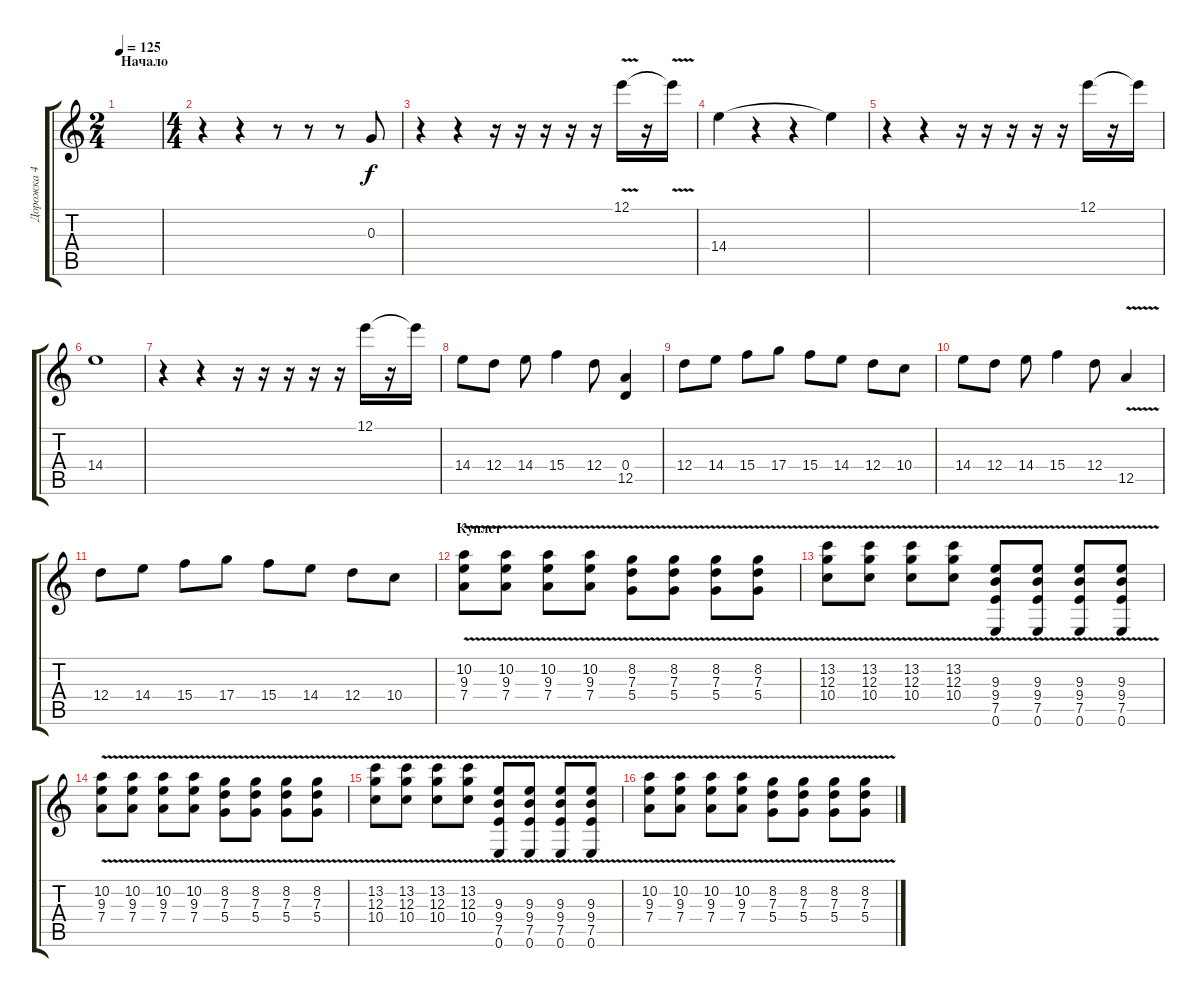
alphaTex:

\track ("Дорожка 4" "Дорожка 4") {instrument overdrivenguitar}
\staff {score tabs}
\tuning (E4 B3 G3 D3 A2 E2) {hide}
\ts (2 4)
\section ("" "Начало")
\tempo 125
\clef g2
\ks c
|
\ts (4 4)
r.4 r.4 r.8 r.8 r.8 0.3.8 |
r.4 r.4 r.16 r.16 r.16 r.16 r.16 12.1{v}.16 r.16 12.1{t}.16 |
14.4.4 r.4 r.4 14.4{t}.4 |
r.4 r.4 r.16 r.16 r.16 r.16 r.16 12.1.16 r.16 12.1{t}.16 |
14.4.1 |
r.4 r.4 r.16 r.16 r.16 r.16 r.16 12.1.16 r.16 12.1{t}.16 |
14.4.8 12.4.8 14.4.8 15.4.4 12.4.8 (0.4 12.5).4 |
12.4.8 14.4.8 15.4.8 17.4.8 15.4.8 14.4.8 12.4.8 10.4.8 |
14.4.8 12.4.8 14.4.8 15.4.4 12.4.8 12.5{v}.4 |
12.4.8 14.4.8 15.4.8 17.4.8 15.4.8 14.4.8 12.4.8 10.4.8 |
\section ("" "Куплет")
(10.2{v} 9.3 7.4).8 (10.2{v} 9.3 7.4).8 (10.2{v} 9.3 7.4).8 (10.2{v} 9.3 7.4).8 (8.2{v} 7.3 5.4).8 (8.2{v} 7.3 5.4).8 (8.2{v} 7.3 5.4).8 (8.2{v} 7.3 5.4).8 |
(13.2{v} 12.3 10.4).8 (13.2{v} 12.3 10.4).8 (13.2{v} 12.3 10.4).8 (13.2{v} 12.3 10.4).8 (9.3{v} 9.4 7.5 0.6).8 (9.3{v} 9.4 7.5 0.6).8 (9.3{v} 9.4 7.5 0.6).8 (9.3{v} 9.4 7.5 0.6).8 |
(10.2{v} 9.3 7.4).8 (10.2{v} 9.3 7.4).8 (10.2{v} 9.3 7.4).8 (10.2{v} 9.3 7.4).8 (8.2{v} 7.3 5.4).8 (8.2{v} 7.3 5.4).8 (8.2{v} 7.3 5.4).8 (8.2{v} 7.3 5.4).8 |
(13.2{v} 12.3 10.4).8 (13.2{v} 12.3 10.4).8 (13.2{v} 12.3 10.4).8 (13.2{v} 12.3 10.4).8 (9.3{v} 9.4 7.5 0.6).8 (9.3{v} 9.4 7.5 0.6).8 (9.3{v} 9.4 7.5 0.6).8 (9.3{v} 9.4 7.5 0.6).8 |
(10.2{v} 9.3 7.4).8 (10.2{v} 9.3 7.4).8 (10.2{v} 9.3 7.4).8 (10.2{v} 9.3 7.4).8 (8.2{v} 7.3 5.4).8 (8.2{v} 7.3 5.4).8 (8.2{v} 7.3 5.4).8 (8.2{v} 7.3 5.4).8
